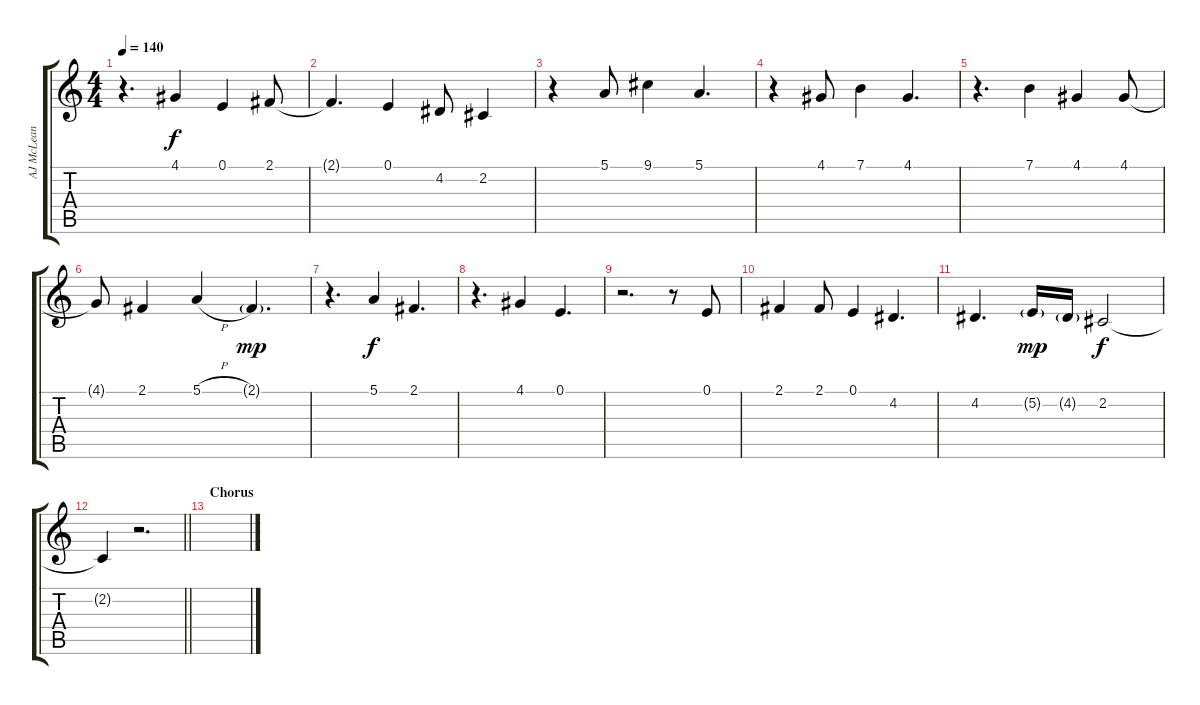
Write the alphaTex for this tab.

\track ("AJ McLean - Vocals" "AJ McLean ") {instrument baritonesax}
\staff {score tabs}
\tuning (E4 B3 G3 D3 A2 E2) {hide}
\ts (4 4)
\tempo 140
\clef g2
\ks c
r.4{d dy f} 4.1.4 0.1.4 2.1.8 |
2.1{t}.4{d} 0.1.4 4.2.8 2.2.4 |
r.4 5.1.8 9.1.4 5.1.4{d} |
r.4 4.1.8 7.1.4 4.1.4{d} |
r.4{d} 7.1.4 4.1.4 4.1.8 |
4.1{t}.8 2.1.4 5.1{h}.4 2.1{g}.4{d dy mp} |
r.4{d} 5.1.4{dy f} 2.1.4{d} |
r.4{d} 4.1.4 0.1.4{d} |
r.2{d} r.8 0.1.8 |
2.1.4 2.1.8 0.1.4 4.2.4{d} |
4.2.4{d} 5.2{g}.16{dy mp} 4.2{g}.16 2.2.2{dy f} |
\barLineRight lightlight
2.2{t}.4 r.2{d} |
\section ("" "Chorus")
